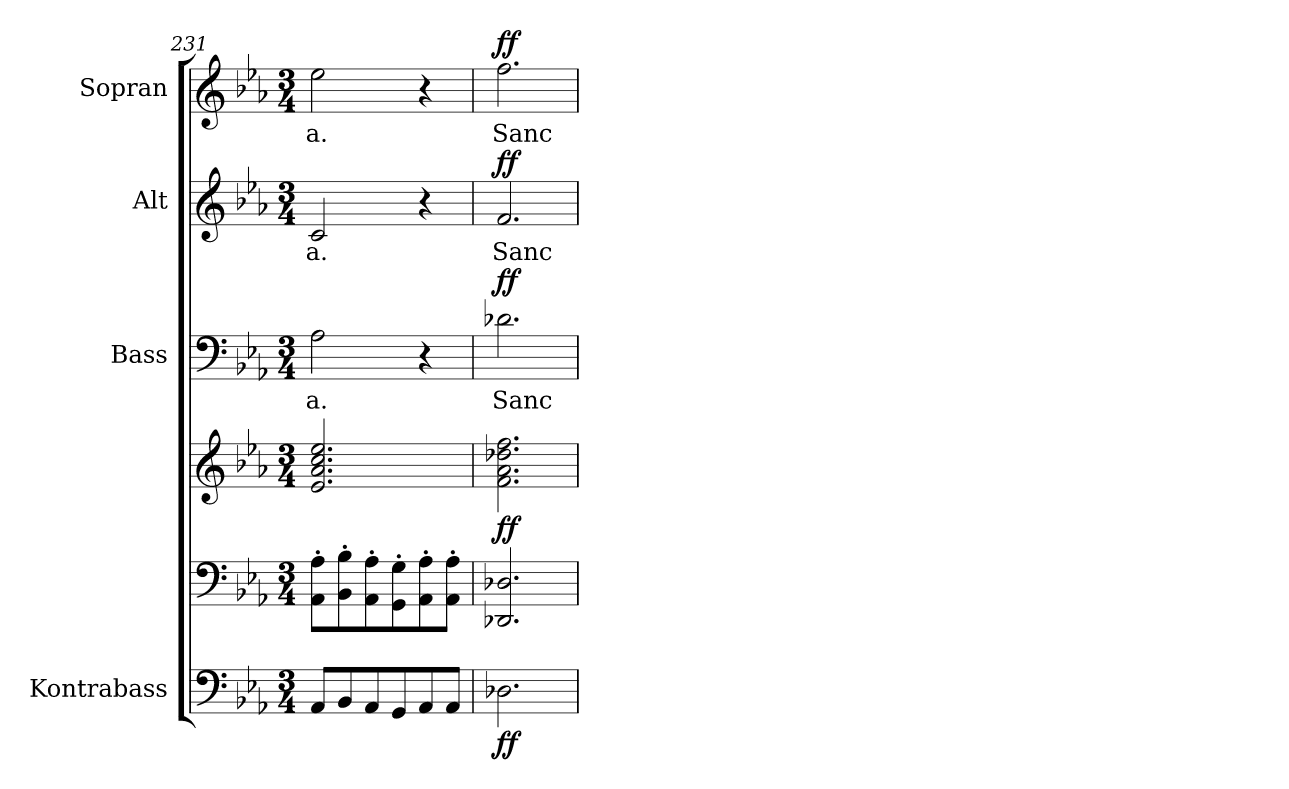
**kern	**dynam	**kern	**kern	**dynam	**kern	**text	**dynam	**kern	**text	**dynam	**kern	**text	**dynam
*part5	*part5	*part4	*part4	*part4	*part3	*part3	*part3	*part2	*part2	*part2	*part1	*part1	*part1
*staff6	*staff6	*staff5	*staff4	*staff4/5	*staff3	*staff3	*staff3	*staff2	*staff2	*staff2	*staff1	*staff1	*staff1
*I"Kontrabass	*	*	*	*	*I"Bass	*	*	*I"Alt	*	*	*I"Sopran	*	*
*I'Kb.	*	*	*	*	*I'B.	*	*	*I'A.	*	*	*I'S.	*	*
!!LO:LB:g=z
*clefF4	*	*clefF4	*clefG2	*	*clefF4	*	*	*clefG2	*	*	*clefG2	*	*
*ITrd7c12	*	*	*	*	*	*	*	*	*	*	*	*	*
*k[b-e-a-]	*	*k[b-e-a-]	*k[b-e-a-]	*	*k[b-e-a-]	*	*	*k[b-e-a-]	*	*	*k[b-e-a-]	*	*
*E-:	*	*E-:	*E-:	*	*E-:	*	*	*E-:	*	*	*E-:	*	*
*M3/4	*	*M3/4	*M3/4	*	*M3/4	*	*	*M3/4	*	*	*M3/4	*	*
=231	=231	=231	=231	=231	=231	=231	=231	=231	=231	=231	=231	=231	=231
!	!	!	!	!	!	!LO:LY:b	!	!	!LO:LY:b	!	!	!LO:LY:b	!
8AAA-/L	.	8AA-\'> 8A-\'>L	2.e-/ 2.a-/ 2.cc/ 2.ee-/	.	2A-\	-a.	.	2c/	-a.	.	2ee-\	-a.	.
8BBB-/	.	8BB-\'> 8B-\'>	.	.	.	.	.	.	.	.	.	.	.
8AAA-/	.	8AA-\'> 8A-\'>	.	.	.	.	.	.	.	.	.	.	.
8GGG/	.	8GG\'> 8G\'>	.	.	.	.	.	.	.	.	.	.	.
8AAA-/	.	8AA-\'> 8A-\'>	.	.	4r	.	.	4r	.	.	4r	.	.
8AAA-/J	.	8AA-\'> 8A-\'>J	.	.	.	.	.	.	.	.	.	.	.
=232	=232	=232	=232	=232	=232	=232	=232	=232	=232	=232	=232	=232	=232
!	!LO:DY:b	!	!	!LO:DY:b	!	!LO:LY:b	!LO:DY:a	!	!LO:LY:b	!LO:DY:a	!	!LO:LY:b	!LO:DY:a
2.DD-X\	ff	2.DD-X/ 2.D-X/	2.f\ 2.a-\ 2.dd-X\ 2.ff\	ff	2.d-X\	Sanc-	ff	2.f/	Sanc-	ff	2.ff\	Sanc-	ff
=	=	=	=	=	=	=	=	=	=	=	=	=	=
*-	*-	*-	*-	*-	*-	*-	*-	*-	*-	*-	*-	*-	*-
